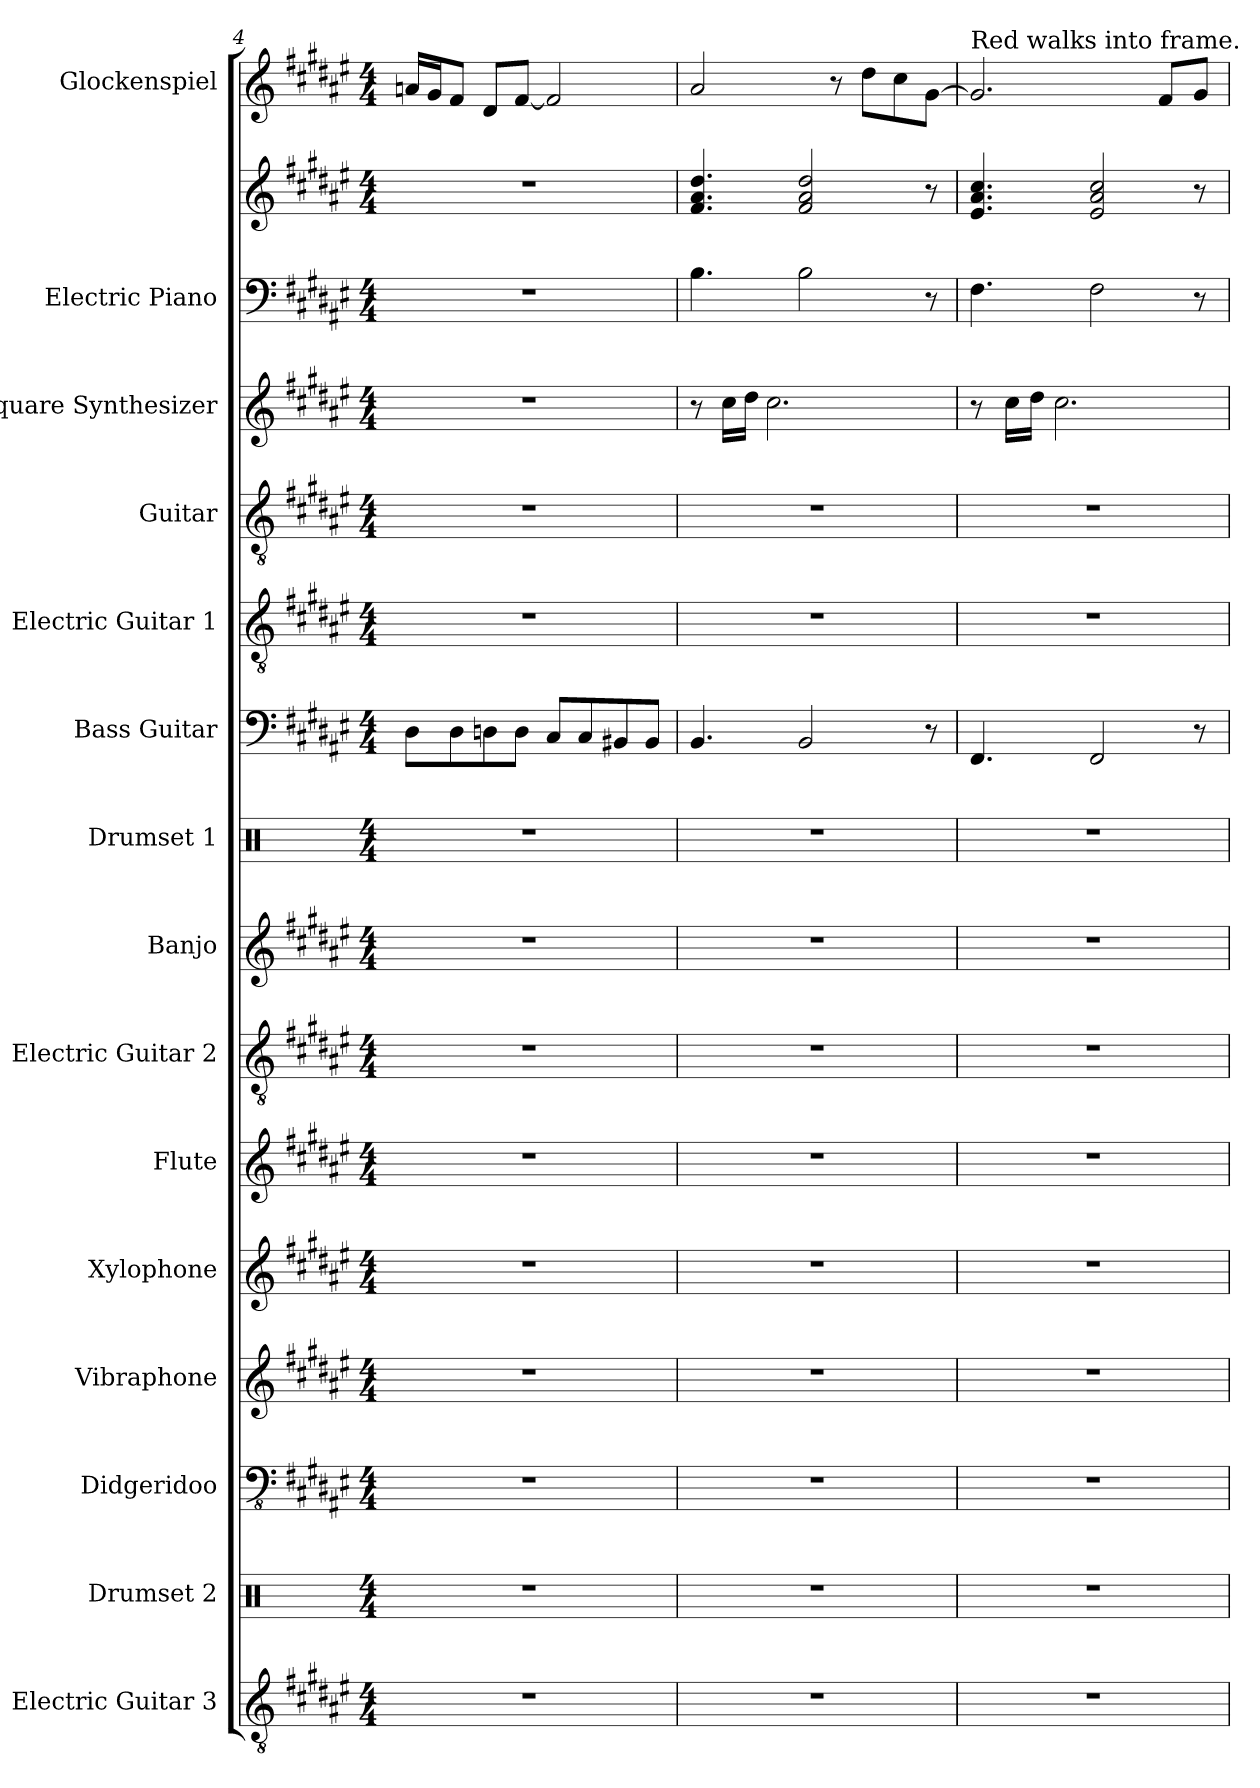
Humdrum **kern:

**kern	**kern	**kern	**kern	**kern	**kern	**kern	**kern	**kern	**kern	**kern	**kern	**kern	**kern	**kern	**kern
*part15	*part14	*part13	*part12	*part11	*part10	*part9	*part8	*part7	*part6	*part5	*part4	*part3	*part2	*part2	*part1
*staff16	*staff15	*staff14	*staff13	*staff12	*staff11	*staff10	*staff9	*staff8	*staff7	*staff6	*staff5	*staff4	*staff3	*staff2	*staff1
*I"Electric Guitar 3	*I"Drumset 2	*I"Didgeridoo	*I"Vibraphone	*I"Xylophone	*I"Flute	*I"Electric Guitar 2	*I"Banjo	*I"Drumset 1	*I"Bass Guitar	*I"Electric Guitar 1	*I"Guitar	*I"Square Synthesizer	*I"Electric Piano	*	*I"Glockenspiel
*I'El. Guit. 3	*I'D. Set 2	*I'Doo.	*I'Vib.	*I'Xyl.	*I'Fl.	*I'El. Guit. 2	*I'Bj.	*I'D. Set 1	*I'B. Guit.	*I'El. Guit. 1	*I'Guit.	*I'Synth.	*I'El. Pno.	*	*I'Glock.
*clefGv2	*clefX	*clefFv4	*clefG2	*clefG2	*clefG2	*clefGv2	*clefG2	*clefX	*clefF4	*clefGv2	*clefGv2	*clefG2	*clefF4	*clefG2	*clefG2
*	*	*	*	*ITrd-7c-12	*	*	*	*	*ITrd7c12	*	*	*	*	*	*ITrd-14c-24
*k[f#c#g#d#a#e#]	*k[]	*k[f#c#g#d#a#e#]	*k[f#c#g#d#a#e#]	*k[f#c#g#d#a#e#]	*k[f#c#g#d#a#e#]	*k[f#c#g#d#a#e#]	*k[f#c#g#d#a#e#]	*k[]	*k[f#c#g#d#a#e#]	*k[f#c#g#d#a#e#]	*k[f#c#g#d#a#e#]	*k[f#c#g#d#a#e#]	*k[f#c#g#d#a#e#]	*k[f#c#g#d#a#e#]	*k[f#c#g#d#a#e#]
*M4/4	*M4/4	*M4/4	*M4/4	*M4/4	*M4/4	*M4/4	*M4/4	*M4/4	*M4/4	*M4/4	*M4/4	*M4/4	*M4/4	*M4/4	*M4/4
=4	=4	=4	=4	=4	=4	=4	=4	=4	=4	=4	=4	=4	=4	=4	=4
1r	1r	1r	1r	1r	1r	1r	1r	1r	8DD#i\L	1r	1r	1r	1r	1r	16aaani/LL
.	.	.	.	.	.	.	.	.	.	.	.	.	.	.	16ggg#i/J
.	.	.	.	.	.	.	.	.	8DD#i\	.	.	.	.	.	8fff#i/J
.	.	.	.	.	.	.	.	.	8DDni\	.	.	.	.	.	8ddd#i/L
.	.	.	.	.	.	.	.	.	8DDi\J	.	.	.	.	.	[8fff#i/J
.	.	.	.	.	.	.	.	.	8CC#i/L	.	.	.	.	.	2fff#i/]
.	.	.	.	.	.	.	.	.	8CC#i/	.	.	.	.	.	.
.	.	.	.	.	.	.	.	.	8BBB#Xi/	.	.	.	.	.	.
.	.	.	.	.	.	.	.	.	8BBB#i/J	.	.	.	.	.	.
!!LO:PB:g=z
=5	=5	=5	=5	=5	=5	=5	=5	=5	=5	=5	=5	=5	=5	=5	=5
1r	1r	1r	1r	1r	1r	1r	1r	1r	4.BBBi/	1r	1r	8r	4.Bi\	4.f#i/ 4.a#i/ 4.dd#i/	2aaa#i/
.	.	.	.	.	.	.	.	.	.	.	.	16cc#i\LL	.	.	.
.	.	.	.	.	.	.	.	.	.	.	.	16dd#i\JJ	.	.	.
.	.	.	.	.	.	.	.	.	.	.	.	2.cc#i\	.	.	.
.	.	.	.	.	.	.	.	.	2BBBi/	.	.	.	2Bi\	2f#i/ 2a#i/ 2dd#i/	.
.	.	.	.	.	.	.	.	.	.	.	.	.	.	.	8r
.	.	.	.	.	.	.	.	.	.	.	.	.	.	.	8dddd#i\L
.	.	.	.	.	.	.	.	.	.	.	.	.	.	.	8cccc#i\
.	.	.	.	.	.	.	.	.	8r	.	.	.	8r	8r	[8ggg#i\J
=6	=6	=6	=6	=6	=6	=6	=6	=6	=6	=6	=6	=6	=6	=6	=6
!	!	!	!	!	!	!	!	!	!	!	!	!	!	!	!LO:TX:t=Red walks into frame.
1r	1r	1r	1r	1r	1r	1r	1r	1r	4.FFF#i/	1r	1r	8r	4.F#i\	4.e#i/ 4.a#i/ 4.cc#i/	2.ggg#i/]
.	.	.	.	.	.	.	.	.	.	.	.	16cc#i\LL	.	.	.
.	.	.	.	.	.	.	.	.	.	.	.	16dd#i\JJ	.	.	.
.	.	.	.	.	.	.	.	.	.	.	.	2.cc#i\	.	.	.
.	.	.	.	.	.	.	.	.	2FFF#i/	.	.	.	2F#i\	2e#i/ 2a#i/ 2cc#i/	.
.	.	.	.	.	.	.	.	.	.	.	.	.	.	.	8fff#i/L
.	.	.	.	.	.	.	.	.	8r	.	.	.	8r	8r	8ggg#i/J
=	=	=	=	=	=	=	=	=	=	=	=	=	=	=	=
*-	*-	*-	*-	*-	*-	*-	*-	*-	*-	*-	*-	*-	*-	*-	*-
